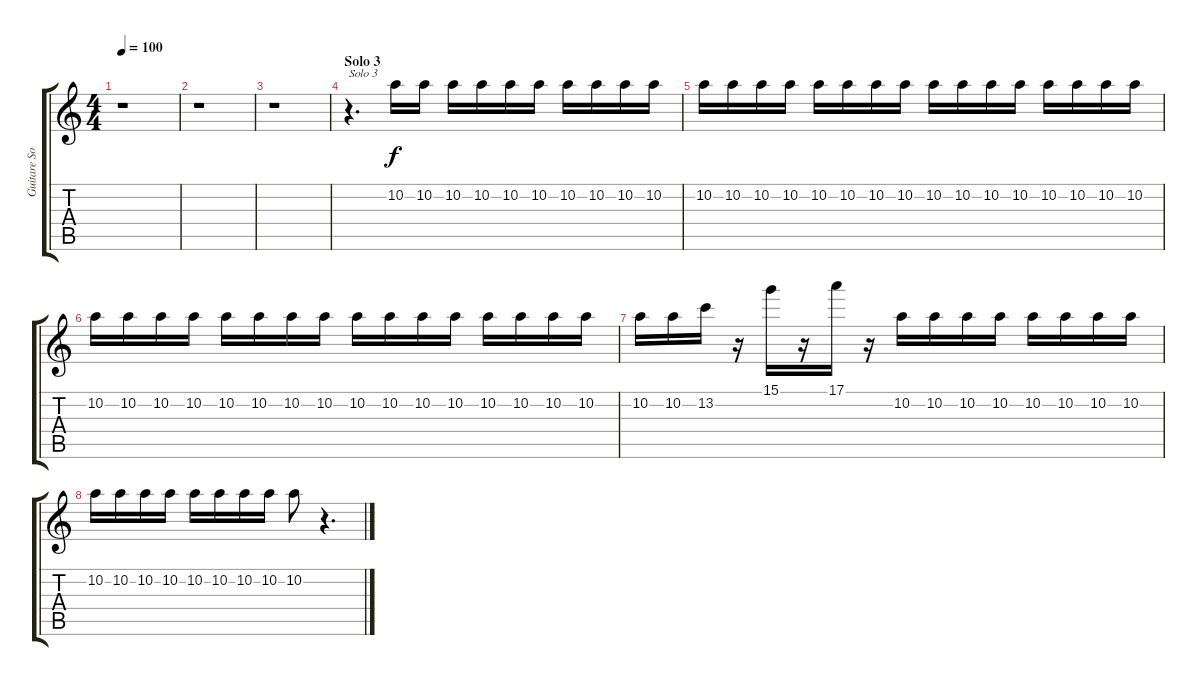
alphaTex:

\track ("Guitare Solo" "Guitare So") {instrument electricguitarjazz}
\staff {score tabs}
\tuning (E4 B3 G3 D3 A2 E2) {hide}
\ts (4 4)
\tempo 100
\clef g2
\ks c
r.1{dy f} |
r.1 |
r.1 |
\section ("" "Solo 3")
r.4{d txt "Solo 3"} 10.2.16 10.2.16 10.2.16 10.2.16 10.2.16 10.2.16 10.2.16 10.2.16 10.2.16 10.2.16 |
10.2.16 10.2.16 10.2.16 10.2.16 10.2.16 10.2.16 10.2.16 10.2.16 10.2.16 10.2.16 10.2.16 10.2.16 10.2.16 10.2.16 10.2.16 10.2.16 |
10.2.16 10.2.16 10.2.16 10.2.16 10.2.16 10.2.16 10.2.16 10.2.16 10.2.16 10.2.16 10.2.16 10.2.16 10.2.16 10.2.16 10.2.16 10.2.16 |
10.2.16 10.2.16 13.2.16 r.16 15.1.16 r.16 17.1.16 r.16 10.2.16 10.2.16 10.2.16 10.2.16 10.2.16 10.2.16 10.2.16 10.2.16 |
10.2.16 10.2.16 10.2.16 10.2.16 10.2.16 10.2.16 10.2.16 10.2.16 10.2.8 r.4{d}
